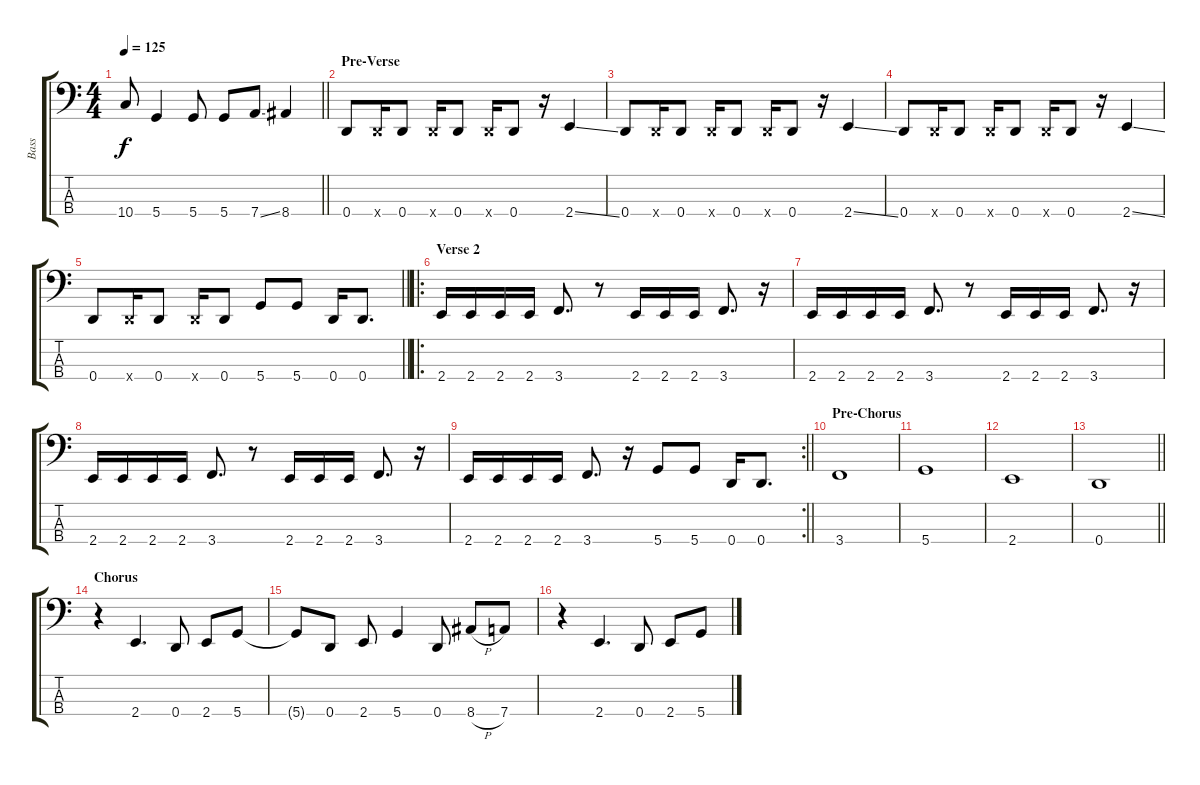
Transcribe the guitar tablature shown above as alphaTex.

\track ("Bass" "Bass") {instrument electricbasspick}
\staff {score tabs}
\tuning (G2 D2 A1 D1) {hide}
\ts (4 4)
\tempo 125
\clef f4
\barLineRight lightlight
\ks c
10.4{t}.8{dy f} 5.4.4 5.4.8 5.4.8 7.4{ss}.8 8.4.4 |
\section ("" "Pre-Verse")
0.4.8 0.4{x}.16 0.4.8 0.4{x}.16 0.4.8 0.4{x}.16 0.4.8 r.16 2.4{ss}.4 |
0.4.8 0.4{x}.16 0.4.8 0.4{x}.16 0.4.8 0.4{x}.16 0.4.8 r.16 2.4{ss}.4 |
0.4.8 0.4{x}.16 0.4.8 0.4{x}.16 0.4.8 0.4{x}.16 0.4.8 r.16 2.4{ss}.4 |
\barLineRight lightlight
0.4.8 0.4{x}.16 0.4.8 0.4{x}.16 0.4.8 5.4.8 5.4.8 0.4.16 0.4.8{d} |
\ro
\section ("" "Verse 2")
2.4.16 2.4.16 2.4.16 2.4.16 3.4.8{d} r.8 2.4.16 2.4.16 2.4.16 3.4.8{d} r.16 |
2.4.16 2.4.16 2.4.16 2.4.16 3.4.8{d} r.8 2.4.16 2.4.16 2.4.16 3.4.8{d} r.16 |
2.4.16 2.4.16 2.4.16 2.4.16 3.4.8{d} r.8 2.4.16 2.4.16 2.4.16 3.4.8{d} r.16 |
\rc 2
\barLineRight lightlight
2.4.16 2.4.16 2.4.16 2.4.16 3.4.8{d} r.16 5.4.8 5.4.8 0.4.16 0.4.8{d} |
\section ("" "Pre-Chorus")
3.4.1 |
5.4.1 |
2.4.1 |
\barLineRight lightlight
0.4.1 |
\section ("" "Chorus")
r.4 2.4.4{d} 0.4.8 2.4.8 5.4.8 |
5.4{t}.8 0.4.8 2.4.8 5.4.4 0.4.8 8.4{h}.8 7.4.8 |
r.4 2.4.4{d} 0.4.8 2.4.8 5.4.8
